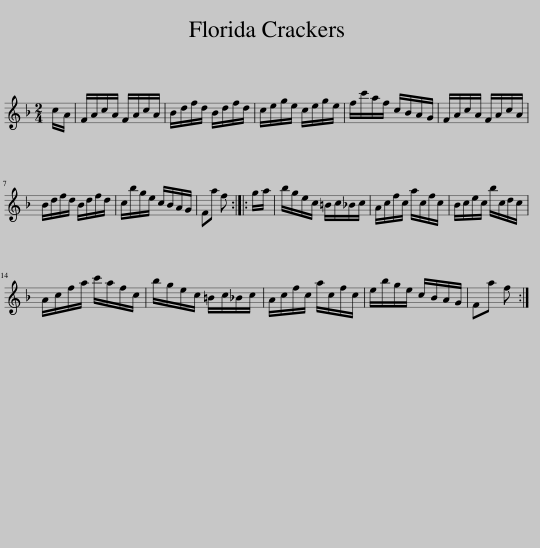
X:1
L:1/8
M:2/4
I:linebreak $
K:F
V:1 treble
V:1
 c/A/ | F/A/c/A/ F/A/c/A/ | B/d/f/d/ B/d/f/d/ | c/e/g/e/ c/e/g/e/ | f/c'/a/f/ c/B/A/G/ | %5
 F/A/c/A/ F/A/c/A/ |$ B/d/f/d/ B/d/f/d/ | c/b/g/e/ c/B/A/G/ | Fa f :: g/a/ | %10
 b/g/e/c/ =B/c/_B/c/ | A/c/f/c/ a/c/f/c/ | B/c/e/c/ b/c/d/c/ |$ A/c/f/a/ c'/a/f/c/ | b/g/e/c/ =B/c/_B/c/ | %15
 A/c/f/c/ a/c/f/c/ | e/b/g/e/ c/B/A/G/ | Fa f :| %18
